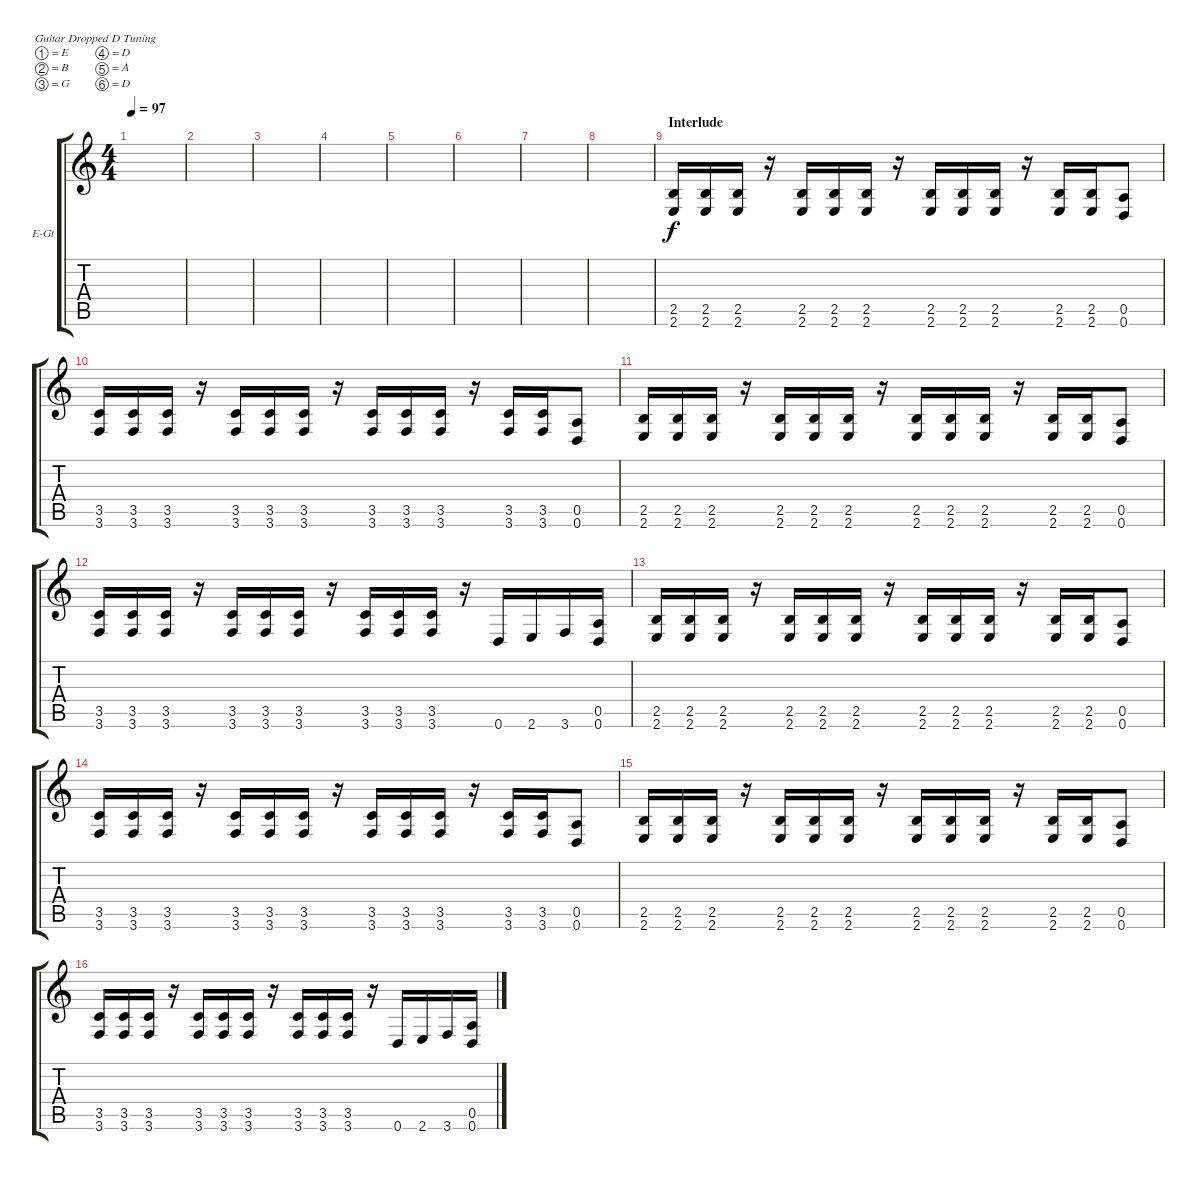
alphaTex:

\bracketExtendMode groupsimilarinstruments
\firstSystemTrackNameOrientation horizontal
\otherSystemsTrackNameOrientation horizontal
\track ("Electric Guitar" "E-Gt") {instrument distortionguitar}
\staff {score tabs}
\tuning (E4 B3 G3 D3 A2 D2)
\ts (4 4)
\tempo 97
\clef g2
\scale
0.333333
\ks c
|
\scale
0.333333 |
\scale
0.333333 |
\scale
0.333333 |
\scale
0.333333 |
\scale
0.333333 |
\scale
0.333333 |
\scale
0.333333 |
\section ("" "Interlude")
\scale
0.333333 (2.5 2.6).16 (2.5 2.6).16 (2.5 2.6).16 r.16 (2.5 2.6).16 (2.5 2.6).16 (2.5 2.6).16 r.16 (2.5 2.6).16 (2.5 2.6).16 (2.5 2.6).16 r.16 (2.5 2.6).16 (2.5 2.6).16 (0.5 0.6).8 |
\scale
0.333333 (3.5 3.6).16 (3.5 3.6).16 (3.5 3.6).16 r.16 (3.5 3.6).16 (3.5 3.6).16 (3.5 3.6).16 r.16 (3.5 3.6).16 (3.5 3.6).16 (3.5 3.6).16 r.16 (3.5 3.6).16 (3.5 3.6).16 (0.6 0.5).8 |
\scale
0.333333 (2.5 2.6).16 (2.5 2.6).16 (2.5 2.6).16 r.16 (2.5 2.6).16 (2.5 2.6).16 (2.5 2.6).16 r.16 (2.5 2.6).16 (2.5 2.6).16 (2.5 2.6).16 r.16 (2.5 2.6).16 (2.5 2.6).16 (0.5 0.6).8 |
\scale
0.333333 (3.5 3.6).16 (3.5 3.6).16 (3.5 3.6).16 r.16 (3.5 3.6).16 (3.5 3.6).16 (3.5 3.6).16 r.16 (3.5 3.6).16 (3.5 3.6).16 (3.5 3.6).16 r.16 0.6.16 2.6.16 3.6.16 (0.5 0.6).16 |
\scale
0.333333 (2.5 2.6).16 (2.5 2.6).16 (2.5 2.6).16 r.16 (2.5 2.6).16 (2.5 2.6).16 (2.5 2.6).16 r.16 (2.5 2.6).16 (2.5 2.6).16 (2.5 2.6).16 r.16 (2.5 2.6).16 (2.5 2.6).16 (0.5 0.6).8 |
\scale
0.333333 (3.5 3.6).16 (3.5 3.6).16 (3.5 3.6).16 r.16 (3.5 3.6).16 (3.5 3.6).16 (3.5 3.6).16 r.16 (3.5 3.6).16 (3.5 3.6).16 (3.5 3.6).16 r.16 (3.5 3.6).16 (3.5 3.6).16 (0.6 0.5).8 |
\scale
0.333333 (2.5 2.6).16 (2.5 2.6).16 (2.5 2.6).16 r.16 (2.5 2.6).16 (2.5 2.6).16 (2.5 2.6).16 r.16 (2.5 2.6).16 (2.5 2.6).16 (2.5 2.6).16 r.16 (2.5 2.6).16 (2.5 2.6).16 (0.5 0.6).8 |
\scale
0.333333 (3.5 3.6).16 (3.5 3.6).16 (3.5 3.6).16 r.16 (3.5 3.6).16 (3.5 3.6).16 (3.5 3.6).16 r.16 (3.5 3.6).16 (3.5 3.6).16 (3.5 3.6).16 r.16 0.6.16 2.6.16 3.6.16 (0.5 0.6).16
